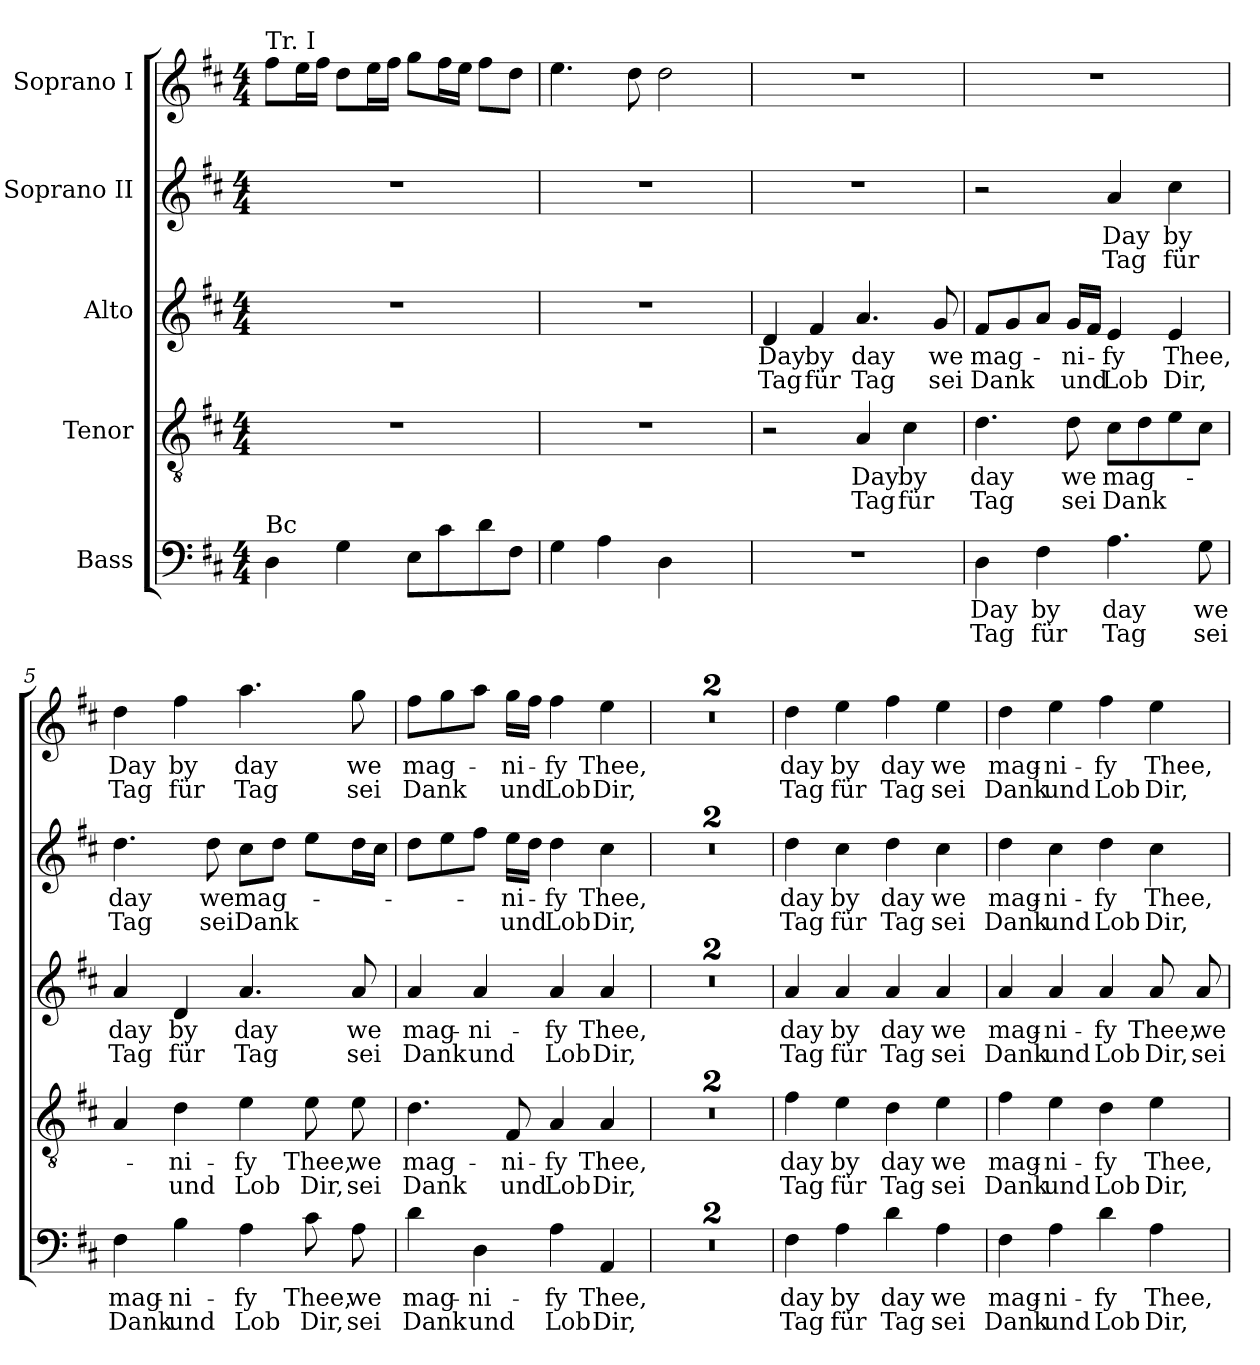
**kern	**text	**text	**kern	**text	**text	**kern	**text	**text	**kern	**text	**text	**kern	**text	**text
*part5	*part5	*part5	*part4	*part4	*part4	*part3	*part3	*part3	*part2	*part2	*part2	*part1	*part1	*part1
*staff5	*staff5	*staff5	*staff4	*staff4	*staff4	*staff3	*staff3	*staff3	*staff2	*staff2	*staff2	*staff1	*staff1	*staff1
*I"Bass	*	*	*I"Tenor	*	*	*I"Alto	*	*	*I"Soprano II	*	*	*I"Soprano I	*	*
*clefF4	*	*	*clefGv2	*	*	*clefG2	*	*	*clefG2	*	*	*clefG2	*	*
*k[f#c#]	*	*	*k[f#c#]	*	*	*k[f#c#]	*	*	*k[f#c#]	*	*	*k[f#c#]	*	*
*D:	*	*	*D:	*	*	*D:	*	*	*D:	*	*	*D:	*	*
*M4/4	*	*	*M4/4	*	*	*M4/4	*	*	*M4/4	*	*	*M4/4	*	*
*MM100	*	*	*MM100	*	*	*MM100	*	*	*MM100	*	*	*MM100	*	*
=1	=1	=1	=1	=1	=1	=1	=1	=1	=1	=1	=1	=1	=1	=1
!	!	!	!	!	!	!	!	!	!	!	!	!LO:TX:a:t=Tr. I	!	!
!LO:TX:a:t=Bc	!	!	!	!	!	!	!	!	!	!	!	!	!	!
4D\	.	.	1r	.	.	1r	.	.	1r	.	.	8ff#\L	.	.
.	.	.	.	.	.	.	.	.	.	.	.	16ee\L	.	.
.	.	.	.	.	.	.	.	.	.	.	.	16ff#\JJ	.	.
4G\	.	.	.	.	.	.	.	.	.	.	.	8dd\L	.	.
.	.	.	.	.	.	.	.	.	.	.	.	16ee\L	.	.
.	.	.	.	.	.	.	.	.	.	.	.	16ff#\JJ	.	.
8E\L	.	.	.	.	.	.	.	.	.	.	.	8gg\L	.	.
8c#\	.	.	.	.	.	.	.	.	.	.	.	16ff#\L	.	.
.	.	.	.	.	.	.	.	.	.	.	.	16ee\JJ	.	.
8d\	.	.	.	.	.	.	.	.	.	.	.	8ff#\L	.	.
8F#\J	.	.	.	.	.	.	.	.	.	.	.	8dd\J	.	.
=2	=2	=2	=2	=2	=2	=2	=2	=2	=2	=2	=2	=2	=2	=2
4G\	.	.	1r	.	.	1r	.	.	1r	.	.	4.ee\	.	.
4A\	.	.	.	.	.	.	.	.	.	.	.	.	.	.
.	.	.	.	.	.	.	.	.	.	.	.	8dd\	.	.
4D\	.	.	.	.	.	.	.	.	.	.	.	2dd\	.	.
4ryy	.	.	.	.	.	.	.	.	.	.	.	.	.	.
=3	=3	=3	=3	=3	=3	=3	=3	=3	=3	=3	=3	=3	=3	=3
!	!	!	!	!	!	!	!LO:LY:b	!LO:LY:b	!	!	!	!	!	!
1r	.	.	2r	.	.	4d/	Day	Tag	1r	.	.	1r	.	.
!	!	!	!	!	!	!	!LO:LY:b	!LO:LY:b	!	!	!	!	!	!
.	.	.	.	.	.	4f#/	by	für	.	.	.	.	.	.
!	!	!	!	!LO:LY:b	!LO:LY:b	!	!LO:LY:b	!LO:LY:b	!	!	!	!	!	!
.	.	.	4A/	Day	Tag	4.a/	day	Tag	.	.	.	.	.	.
!	!	!	!	!LO:LY:b	!LO:LY:b	!	!	!	!	!	!	!	!	!
.	.	.	4c#\	by	für	.	.	.	.	.	.	.	.	.
!	!	!	!	!	!	!	!LO:LY:b	!LO:LY:b	!	!	!	!	!	!
.	.	.	.	.	.	8g/	we	sei	.	.	.	.	.	.
!!LO:PB:g=z
=4	=4	=4	=4	=4	=4	=4	=4	=4	=4	=4	=4	=4	=4	=4
!	!LO:LY:b	!LO:LY:b	!	!LO:LY:b	!LO:LY:b	!	!LO:LY:b	!LO:LY:b	!	!	!	!	!	!
4D\	Day	Tag	4.d\	day	Tag	8f#/L	mag-	Dank	2r	.	.	1r	.	.
.	.	.	.	.	.	8g/	.	.	.	.	.	.	.	.
!	!LO:LY:b	!LO:LY:b	!	!	!	!	!	!	!	!	!	!	!	!
4F#\	by	für	.	.	.	8a/J	.	.	.	.	.	.	.	.
!	!	!	!	!LO:LY:b	!LO:LY:b	!	!LO:LY:b	!LO:LY:b	!	!	!	!	!	!
.	.	.	8d\	we	sei	16g/LL	-ni-	und	.	.	.	.	.	.
.	.	.	.	.	.	16f#/JJ	.	.	.	.	.	.	.	.
!	!LO:LY:b	!LO:LY:b	!	!LO:LY:b	!LO:LY:b	!	!LO:LY:b	!LO:LY:b	!	!LO:LY:b	!LO:LY:b	!	!	!
4.A\	day	Tag	8c#\L	mag-	Dank	4e/	-fy	Lob	4a/	Day	Tag	.	.	.
.	.	.	8d\	.	.	.	.	.	.	.	.	.	.	.
!	!	!	!	!	!	!	!LO:LY:b	!LO:LY:b	!	!LO:LY:b	!LO:LY:b	!	!	!
.	.	.	8e\	.	.	4e/	Thee,	Dir,	4cc#\	by	für	.	.	.
!	!LO:LY:b	!LO:LY:b	!	!	!	!	!	!	!	!	!	!	!	!
8G\	we	sei	8c#\J	.	.	.	.	.	.	.	.	.	.	.
=5	=5	=5	=5	=5	=5	=5	=5	=5	=5	=5	=5	=5	=5	=5
!	!LO:LY:b	!LO:LY:b	!	!	!	!	!LO:LY:b	!LO:LY:b	!	!LO:LY:b	!LO:LY:b	!	!LO:LY:b	!LO:LY:b
4F#\	mag-	Dank	4A/	.	.	4a/	day	Tag	4.dd\	day	Tag	4dd\	Day	Tag
!	!LO:LY:b	!LO:LY:b	!	!LO:LY:b	!LO:LY:b	!	!LO:LY:b	!LO:LY:b	!	!	!	!	!LO:LY:b	!LO:LY:b
4B\	-ni-	und	4d\	-ni-	und	4d/	by	für	.	.	.	4ff#\	by	für
!	!	!	!	!	!	!	!	!	!	!LO:LY:b	!LO:LY:b	!	!	!
.	.	.	.	.	.	.	.	.	8dd\	we	sei	.	.	.
!	!LO:LY:b	!LO:LY:b	!	!LO:LY:b	!LO:LY:b	!	!LO:LY:b	!LO:LY:b	!	!LO:LY:b	!LO:LY:b	!	!LO:LY:b	!LO:LY:b
4A\	-fy	Lob	4e\	-fy	Lob	4.a/	day	Tag	8cc#\L	mag-	Dank	4.aa\	day	Tag
.	.	.	.	.	.	.	.	.	8dd\J	.	.	.	.	.
!	!LO:LY:b	!LO:LY:b	!	!LO:LY:b	!LO:LY:b	!	!	!	!	!	!	!	!	!
8c#\	Thee,	Dir,	8e\	Thee,	Dir,	.	.	.	8ee\L	.	.	.	.	.
!	!LO:LY:b	!LO:LY:b	!	!LO:LY:b	!LO:LY:b	!	!LO:LY:b	!LO:LY:b	!	!	!	!	!LO:LY:b	!LO:LY:b
8A\	we	sei	8e\	we	sei	8a/	we	sei	16dd\L	.	.	8gg\	we	sei
.	.	.	.	.	.	.	.	.	16cc#\JJ	.	.	.	.	.
=6	=6	=6	=6	=6	=6	=6	=6	=6	=6	=6	=6	=6	=6	=6
!	!LO:LY:b	!LO:LY:b	!	!LO:LY:b	!LO:LY:b	!	!LO:LY:b	!LO:LY:b	!	!	!	!	!LO:LY:b	!LO:LY:b
4d\	mag-	Dank	4.d\	mag-	Dank	4a/	mag-	Dank	8dd\L	.	.	8ff#\L	mag-	Dank
.	.	.	.	.	.	.	.	.	8ee\	.	.	8gg\	.	.
!	!LO:LY:b	!LO:LY:b	!	!	!	!	!LO:LY:b	!LO:LY:b	!	!	!	!	!	!
4D\	-ni-	und	.	.	.	4a/	-ni-	und	8ff#\J	.	.	8aa\J	.	.
!	!	!	!	!LO:LY:b	!LO:LY:b	!	!	!	!	!LO:LY:b	!LO:LY:b	!	!LO:LY:b	!LO:LY:b
.	.	.	8F#/	-ni-	und	.	.	.	16ee\LL	-ni-	und	16gg\LL	-ni-	und
.	.	.	.	.	.	.	.	.	16dd\JJ	.	.	16ff#\JJ	.	.
!	!LO:LY:b	!LO:LY:b	!	!LO:LY:b	!LO:LY:b	!	!LO:LY:b	!LO:LY:b	!	!LO:LY:b	!LO:LY:b	!	!LO:LY:b	!LO:LY:b
4A\	-fy	Lob	4A/	-fy	Lob	4a/	-fy	Lob	4dd\	-fy	Lob	4ff#\	-fy	Lob
!	!LO:LY:b	!LO:LY:b	!	!LO:LY:b	!LO:LY:b	!	!LO:LY:b	!LO:LY:b	!	!LO:LY:b	!LO:LY:b	!	!LO:LY:b	!LO:LY:b
4AA/	Thee,	Dir,	4A/	Thee,	Dir,	4a/	Thee,	Dir,	4cc#\	Thee,	Dir,	4ee\	Thee,	Dir,
=7	=7	=7	=7	=7	=7	=7	=7	=7	=7	=7	=7	=7	=7	=7
1r	.	.	1r	.	.	1r	.	.	1r	.	.	1r	.	.
!!LO:LB:g=z
=8	=8	=8	=8	=8	=8	=8	=8	=8	=8	=8	=8	=8	=8	=8
1r	.	.	1r	.	.	1r	.	.	1r	.	.	1r	.	.
=9	=9	=9	=9	=9	=9	=9	=9	=9	=9	=9	=9	=9	=9	=9
!	!LO:LY:b	!LO:LY:b	!	!LO:LY:b	!LO:LY:b	!	!LO:LY:b	!LO:LY:b	!	!LO:LY:b	!LO:LY:b	!	!LO:LY:b	!LO:LY:b
4F#\	day	Tag	4f#\	day	Tag	4a/	day	Tag	4dd\	day	Tag	4dd\	day	Tag
!	!LO:LY:b	!LO:LY:b	!	!LO:LY:b	!LO:LY:b	!	!LO:LY:b	!LO:LY:b	!	!LO:LY:b	!LO:LY:b	!	!LO:LY:b	!LO:LY:b
4A\	by	für	4e\	by	für	4a/	by	für	4cc#\	by	für	4ee\	by	für
!	!LO:LY:b	!LO:LY:b	!	!LO:LY:b	!LO:LY:b	!	!LO:LY:b	!LO:LY:b	!	!LO:LY:b	!LO:LY:b	!	!LO:LY:b	!LO:LY:b
4d\	day	Tag	4d\	day	Tag	4a/	day	Tag	4dd\	day	Tag	4ff#\	day	Tag
!	!LO:LY:b	!LO:LY:b	!	!LO:LY:b	!LO:LY:b	!	!LO:LY:b	!LO:LY:b	!	!LO:LY:b	!LO:LY:b	!	!LO:LY:b	!LO:LY:b
4A\	we	sei	4e\	we	sei	4a/	we	sei	4cc#\	we	sei	4ee\	we	sei
=10	=10	=10	=10	=10	=10	=10	=10	=10	=10	=10	=10	=10	=10	=10
!	!LO:LY:b	!LO:LY:b	!	!LO:LY:b	!LO:LY:b	!	!LO:LY:b	!LO:LY:b	!	!LO:LY:b	!LO:LY:b	!	!LO:LY:b	!LO:LY:b
4F#\	mag-	Dank	4f#\	mag-	Dank	4a/	mag-	Dank	4dd\	mag-	Dank	4dd\	mag-	Dank
!	!LO:LY:b	!LO:LY:b	!	!LO:LY:b	!LO:LY:b	!	!LO:LY:b	!LO:LY:b	!	!LO:LY:b	!LO:LY:b	!	!LO:LY:b	!LO:LY:b
4A\	-ni-	und	4e\	-ni-	und	4a/	-ni-	und	4cc#\	-ni-	und	4ee\	-ni-	und
!	!LO:LY:b	!LO:LY:b	!	!LO:LY:b	!LO:LY:b	!	!LO:LY:b	!LO:LY:b	!	!LO:LY:b	!LO:LY:b	!	!LO:LY:b	!LO:LY:b
4d\	-fy	Lob	4d\	-fy	Lob	4a/	-fy	Lob	4dd\	-fy	Lob	4ff#\	-fy	Lob
!	!LO:LY:b	!LO:LY:b	!	!LO:LY:b	!LO:LY:b	!	!LO:LY:b	!LO:LY:b	!	!LO:LY:b	!LO:LY:b	!	!LO:LY:b	!LO:LY:b
4A\	Thee,	Dir,	4e\	Thee,	Dir,	8a/	Thee,	Dir,	4cc#\	Thee,	Dir,	4ee\	Thee,	Dir,
!	!	!	!	!	!	!	!LO:LY:b	!LO:LY:b	!	!	!	!	!	!
.	.	.	.	.	.	8a/	we	sei	.	.	.	.	.	.
=	=	=	=	=	=	=	=	=	=	=	=	=	=	=
*-	*-	*-	*-	*-	*-	*-	*-	*-	*-	*-	*-	*-	*-	*-
